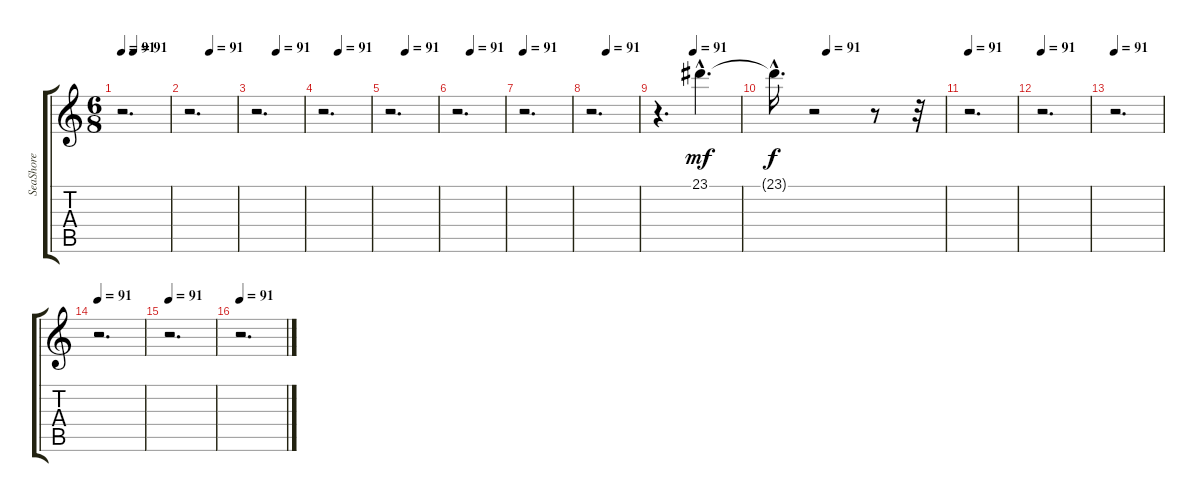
\track ("SeaShore" "SeaShore") {instrument seashore}
\staff {score tabs}
\tuning (E4 B3 G3 D3 A2 E2) {hide}
\ts (6 8)
\tempo 91
\tempo (91 0.25)
\clef g2
\ks c
r.2{d dy mf} |
\tempo (91 0.4375)
r.2{d} |
\tempo (91 0.4375)
r.2{d} |
\tempo (91 0.3333333333333333)
r.2{d} |
\tempo (91 0.3333333333333333)
r.2{d} |
\tempo (91 0.2916666666666667)
r.2{d} |
\tempo 91
r.2{d} |
\tempo (91 0.3333333333333333)
r.2{d} |
\tempo (91 0.4375)
r.4{d} 23.1{hac}.4{d} |
\tempo (91 0.3125)
23.1{hac t}.16{d dy f} r.2 r.8 r.32 |
\tempo 91
r.2{d} |
\tempo 91
r.2{d} |
\tempo 91
r.2{d} |
\tempo 91
r.2{d} |
\tempo 91
r.2{d} |
\tempo 91
r.2{d}
